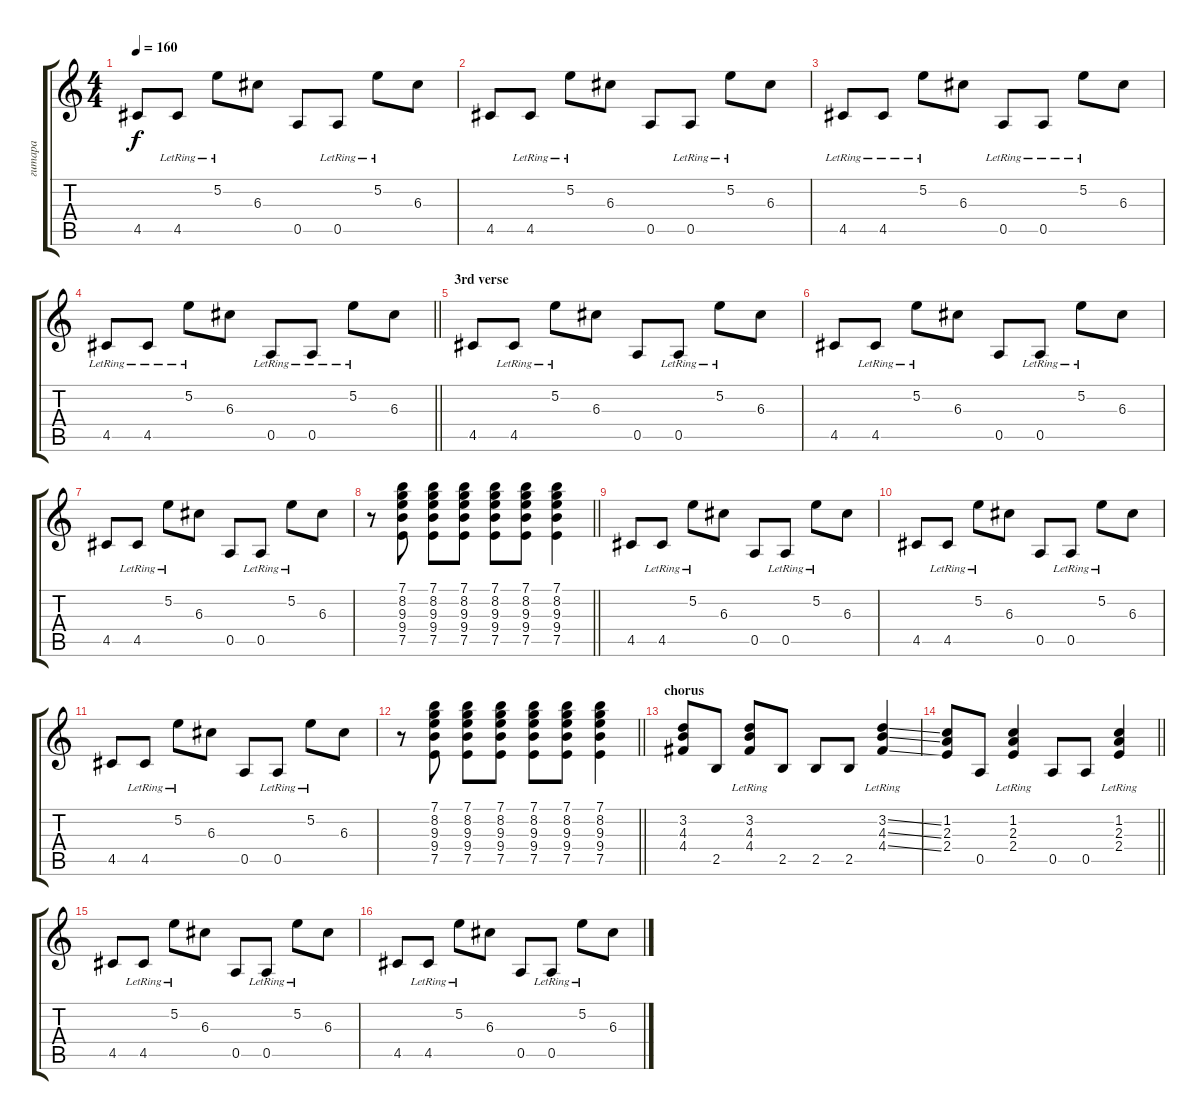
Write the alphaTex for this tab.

\track ("гитара" "гитара") {instrument distortionguitar}
\staff {score tabs}
\tuning (E4 B3 G3 D3 A2 E2) {hide}
\ts (4 4)
\tempo 160
\clef g2
\ks c
4.5.8{dy f} 4.5{lr}.8 5.2{lr}.8 6.3.8 0.5.8 0.5{lr}.8 5.2{lr}.8 6.3.8 |
4.5.8 4.5{lr}.8 5.2{lr}.8 6.3.8 0.5.8 0.5{lr}.8 5.2{lr}.8 6.3.8 |
4.5{lr}.8 4.5{lr}.8 5.2{lr}.8 6.3.8 0.5{lr}.8 0.5{lr}.8 5.2{lr}.8 6.3.8 |
\barLineRight lightlight
4.5{lr}.8 4.5{lr}.8 5.2{lr}.8 6.3.8 0.5{lr}.8 0.5{lr}.8 5.2{lr}.8 6.3.8 |
\section ("" "3rd verse")
4.5.8 4.5{lr}.8 5.2{lr}.8 6.3.8 0.5.8 0.5{lr}.8 5.2{lr}.8 6.3.8 |
4.5.8 4.5{lr}.8 5.2{lr}.8 6.3.8 0.5.8 0.5{lr}.8 5.2{lr}.8 6.3.8 |
4.5.8 4.5{lr}.8 5.2{lr}.8 6.3.8 0.5.8 0.5{lr}.8 5.2{lr}.8 6.3.8 |
\barLineRight lightlight
r.8 (7.1 8.2 9.3 9.4 7.5).8 (7.1 8.2 9.3 9.4 7.5).8 (7.1 8.2 9.3 9.4 7.5).8 (7.1 8.2 9.3 9.4 7.5).8 (7.1 8.2 9.3 9.4 7.5).8 (7.1 8.2 9.3 9.4 7.5).4 |
4.5.8 4.5{lr}.8 5.2{lr}.8 6.3.8 0.5.8 0.5{lr}.8 5.2{lr}.8 6.3.8 |
4.5.8 4.5{lr}.8 5.2{lr}.8 6.3.8 0.5.8 0.5{lr}.8 5.2{lr}.8 6.3.8 |
4.5.8 4.5{lr}.8 5.2{lr}.8 6.3.8 0.5.8 0.5{lr}.8 5.2{lr}.8 6.3.8 |
\barLineRight lightlight
r.8 (7.1 8.2 9.3 9.4 7.5).8 (7.1 8.2 9.3 9.4 7.5).8 (7.1 8.2 9.3 9.4 7.5).8 (7.1 8.2 9.3 9.4 7.5).8 (7.1 8.2 9.3 9.4 7.5).8 (7.1 8.2 9.3 9.4 7.5).4 |
\section ("" "chorus")
(3.2 4.3 4.4).8 2.5.8 (3.2{lr} 4.3{lr} 4.4{lr}).8 2.5.8 2.5.8 2.5.8 (3.2{ss lr} 4.3{ss} 4.4{ss}).4 |
\barLineRight lightlight
(1.2 2.3 2.4).8 0.5.8 (1.2{lr} 2.3{lr} 2.4{lr}).4 0.5.8 0.5.8 (1.2{lr} 2.3{lr} 2.4{lr}).4 |
4.5.8 4.5{lr}.8 5.2{lr}.8 6.3.8 0.5.8 0.5{lr}.8 5.2{lr}.8 6.3.8 |
4.5.8 4.5{lr}.8 5.2{lr}.8 6.3.8 0.5.8 0.5{lr}.8 5.2{lr}.8 6.3.8
